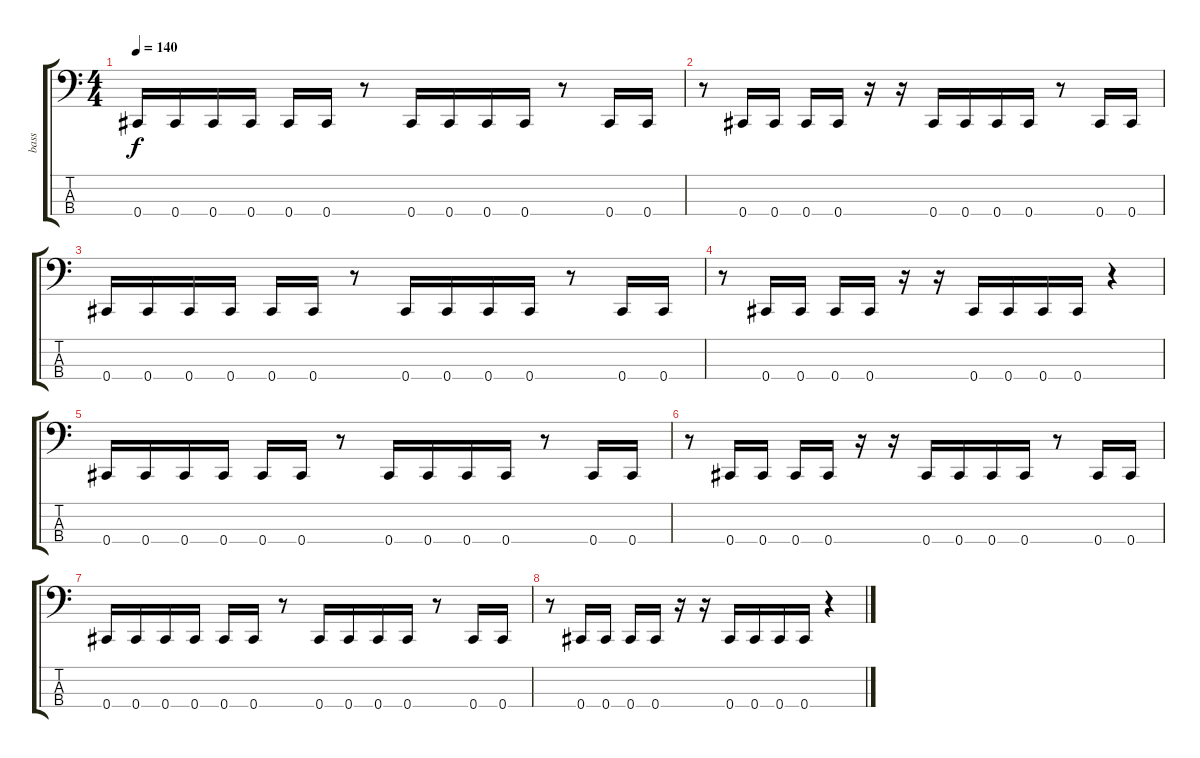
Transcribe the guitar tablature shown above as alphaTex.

\track ("bass" "bass") {instrument electricbasspick}
\staff {score tabs}
\tuning (Gb2 Db2 Ab1 Db1) {hide}
\ts (4 4)
\tempo 140
\clef f4
\ks c
0.4.16{dy f} 0.4.16 0.4.16 0.4.16 0.4.16 0.4.16 r.8 0.4.16 0.4.16 0.4.16 0.4.16 r.8 0.4.16 0.4.16 |
r.8 0.4.16 0.4.16 0.4.16 0.4.16 r.16 r.16 0.4.16 0.4.16 0.4.16 0.4.16 r.8 0.4.16 0.4.16 |
0.4.16 0.4.16 0.4.16 0.4.16 0.4.16 0.4.16 r.8 0.4.16 0.4.16 0.4.16 0.4.16 r.8 0.4.16 0.4.16 |
r.8 0.4.16 0.4.16 0.4.16 0.4.16 r.16 r.16 0.4.16 0.4.16 0.4.16 0.4.16 r.4 |
0.4.16 0.4.16 0.4.16 0.4.16 0.4.16 0.4.16 r.8 0.4.16 0.4.16 0.4.16 0.4.16 r.8 0.4.16 0.4.16 |
r.8 0.4.16 0.4.16 0.4.16 0.4.16 r.16 r.16 0.4.16 0.4.16 0.4.16 0.4.16 r.8 0.4.16 0.4.16 |
0.4.16 0.4.16 0.4.16 0.4.16 0.4.16 0.4.16 r.8 0.4.16 0.4.16 0.4.16 0.4.16 r.8 0.4.16 0.4.16 |
r.8 0.4.16 0.4.16 0.4.16 0.4.16 r.16 r.16 0.4.16 0.4.16 0.4.16 0.4.16 r.4
